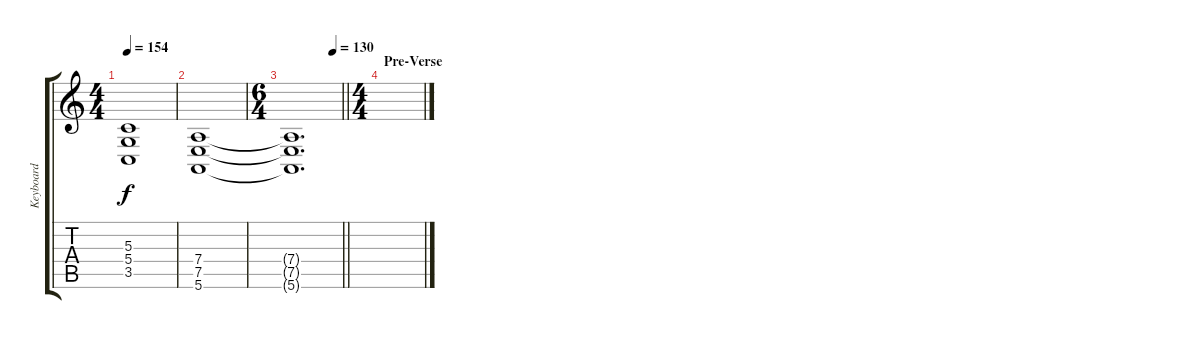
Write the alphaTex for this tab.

\track ("Keyboard" "Keyboard") {instrument pad3polysynth}
\staff {score tabs}
\tuning (E4 B3 G3 D3 A2 E2) {hide}
\ts (4 4)
\tempo 154
\clef g2
\ks c
(5.3 5.4 3.5).1{dy f} |
(7.4 7.5 5.6).1 |
\ts (6 4)
\tempo (130 0.8333333333333334)
\barLineRight lightlight
(7.4{t} 7.5{t} 5.6{t}).1{d} |
\ts (4 4)
\section ("" "Pre-Verse")
